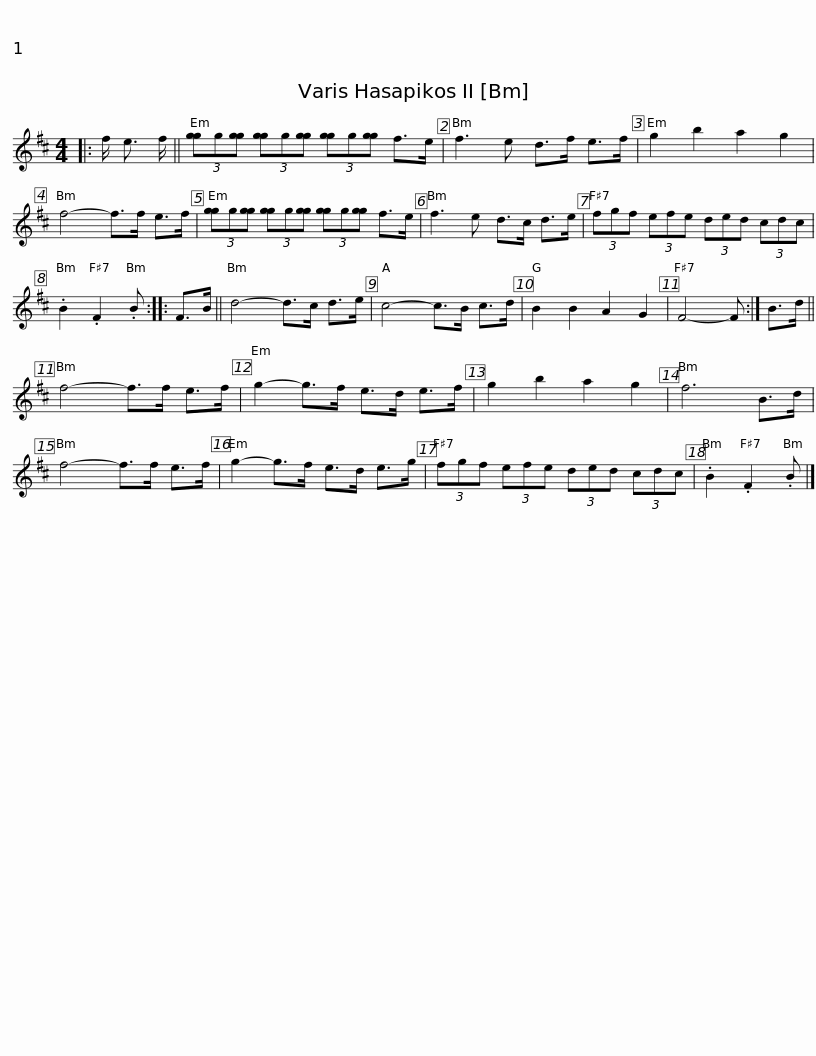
X:1
L:1/8
M:4/4
I:linebreak $
K:Bmin
V:1 treble
V:1
|: f/ e3/2 f/ || (3[gg]g[gg] (3[gg]g[gg] (3[gg]g[gg] f>e | f3 e d>f e>f | g2 b2 a2 g2 | f4- f>f e>f |$ %5
 (3[gg]g[gg] (3[gg]g[gg] (3[gg]g[gg] f>e | f3 e d>c d>e | (3fgf (3efe (3ded (3cdc | .B2 .F2 .B :: F>B ||$ %10
 d4- d>c d>e | c4- c>B c>d | B2 B2 A2 G2 | F4- F :| B>d || %15
 f4- f>f e>f | g2- g>f e>d e>f | g2 b2 a2 g2 |$ f6 B>d | f4- f>f e>f | %20
 g2- g>f e>d e>g | (3fgf (3efe (3ded (3cdc | .B2 .F2 .B |] %23
